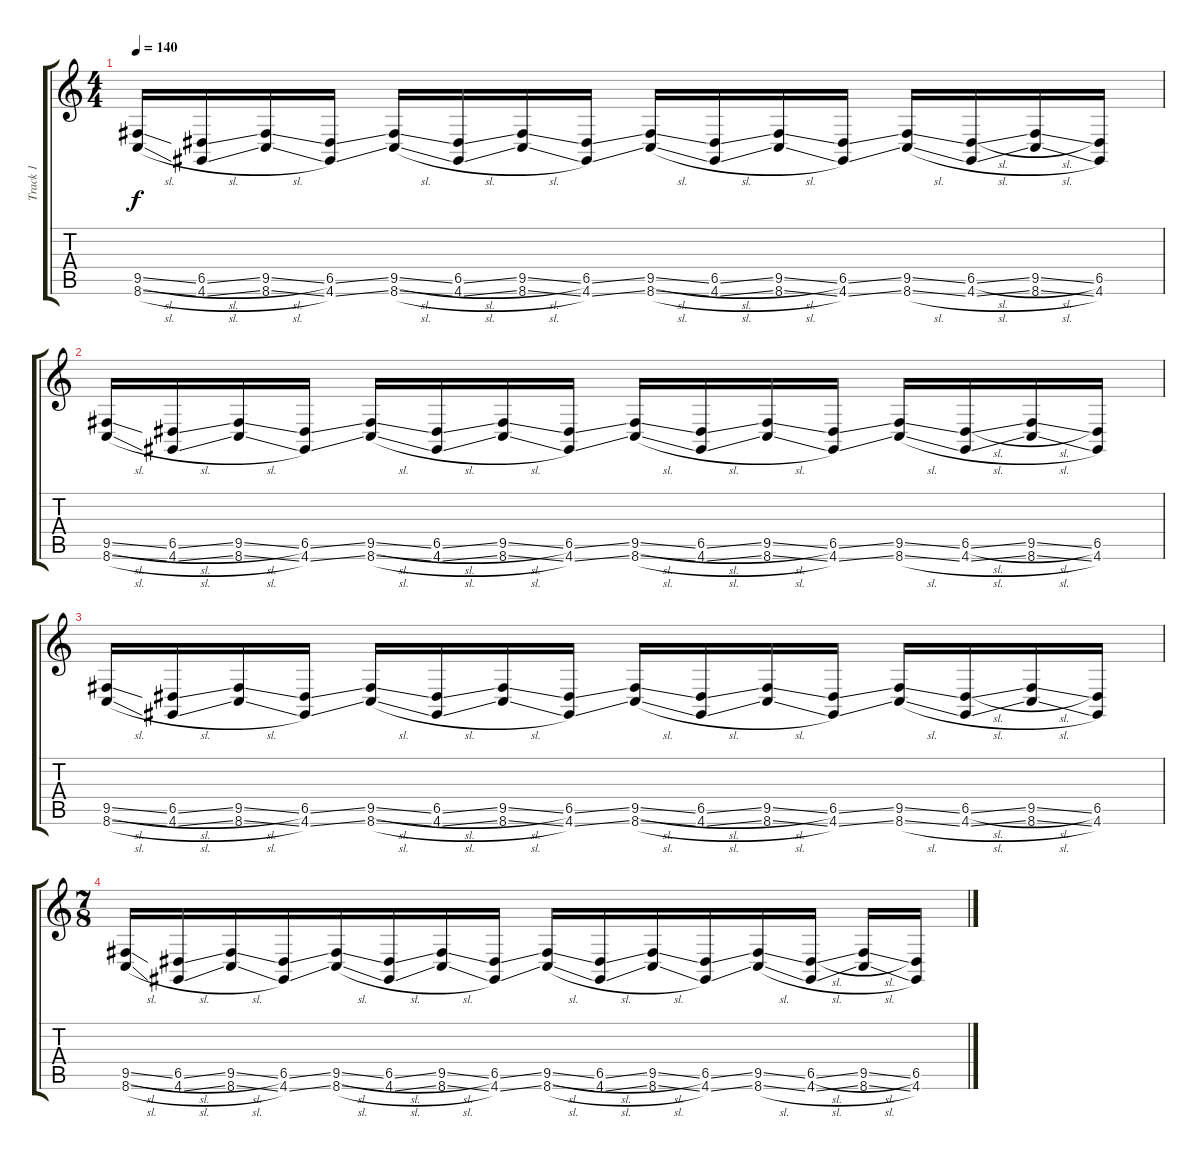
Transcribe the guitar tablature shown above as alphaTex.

\track ("Track 1" "Track 1") {instrument fx7echoes}
\staff {score tabs}
\tuning (E4 B3 G3 D3 A2 E2) {hide}
\ts (4 4)
\tempo 140
\clef g2
\ks c
(9.5{sl} 8.6{sl}).16{dy f} (6.5{sl} 4.6{sl}).16 (9.5{sl} 8.6{sl}).16 (6.5{ss} 4.6{ss}).16 (9.5{sl} 8.6{sl}).16 (6.5{sl} 4.6{sl}).16 (9.5{sl} 8.6{sl}).16 (6.5{ss} 4.6{ss}).16 (9.5{sl} 8.6{sl}).16 (6.5{sl} 4.6{sl}).16 (9.5{sl} 8.6{sl}).16 (6.5{ss} 4.6{ss}).16 (9.5{ss} 8.6{sl}).16 (6.5{sl} 4.6{sl}).16 (9.5{sl} 8.6{sl}).16 (6.5 4.6).16 |
(9.5{sl} 8.6{sl}).16 (6.5{sl} 4.6{sl}).16 (9.5{sl} 8.6{sl}).16 (6.5{ss} 4.6{ss}).16 (9.5{sl} 8.6{sl}).16 (6.5{sl} 4.6{sl}).16 (9.5{sl} 8.6{sl}).16 (6.5{ss} 4.6{ss}).16 (9.5{sl} 8.6{sl}).16 (6.5{sl} 4.6{sl}).16 (9.5{sl} 8.6{sl}).16 (6.5{ss} 4.6{ss}).16 (9.5{ss} 8.6{sl}).16 (6.5{sl} 4.6{sl}).16 (9.5{sl} 8.6{sl}).16 (6.5 4.6).16 |
(9.5{sl} 8.6{sl}).16 (6.5{sl} 4.6{sl}).16 (9.5{sl} 8.6{sl}).16 (6.5{ss} 4.6{ss}).16 (9.5{sl} 8.6{sl}).16 (6.5{sl} 4.6{sl}).16 (9.5{sl} 8.6{sl}).16 (6.5{ss} 4.6{ss}).16 (9.5{sl} 8.6{sl}).16 (6.5{sl} 4.6{sl}).16 (9.5{sl} 8.6{sl}).16 (6.5{ss} 4.6{ss}).16 (9.5{ss} 8.6{sl}).16 (6.5{sl} 4.6{sl}).16 (9.5{sl} 8.6{sl}).16 (6.5 4.6).16 |
\ts (7 8)
(9.5{sl} 8.6{sl}).16 (6.5{sl} 4.6{sl}).16 (9.5{sl} 8.6{sl}).16 (6.5{ss} 4.6{ss}).16 (9.5{sl} 8.6{sl}).16 (6.5{sl} 4.6{sl}).16 (9.5{sl} 8.6{sl}).16 (6.5{ss} 4.6{ss}).16 (9.5{sl} 8.6{sl}).16 (6.5{sl} 4.6{sl}).16 (9.5{sl} 8.6{sl}).16 (6.5{ss} 4.6{ss}).16 (9.5{ss} 8.6{sl}).16 (6.5{sl} 4.6{sl}).16 (9.5{sl} 8.6{sl}).16 (6.5 4.6).16
